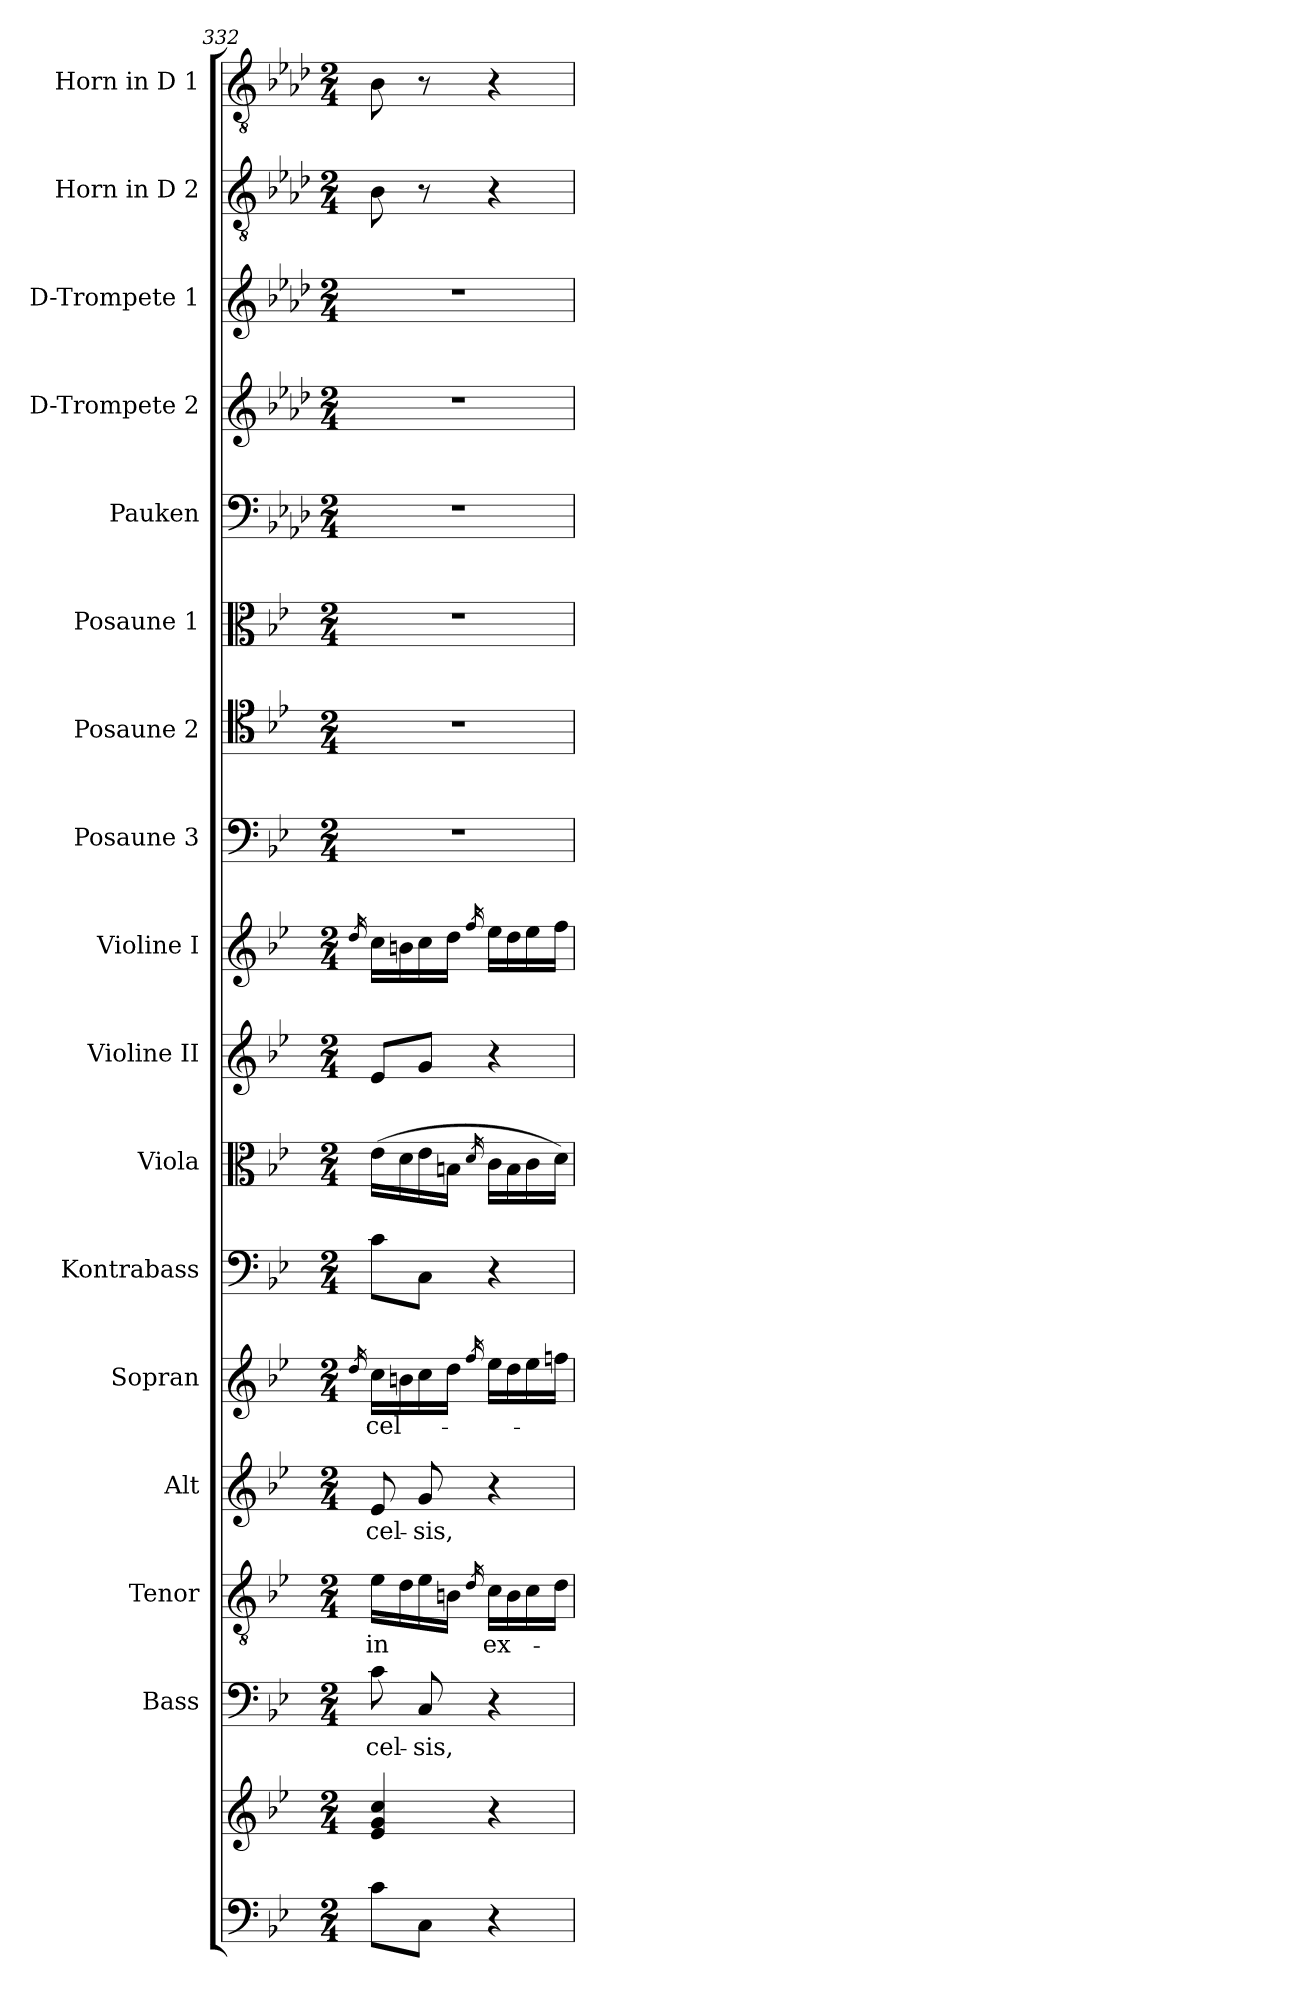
**kern	**kern	**kern	**text	**kern	**text	**kern	**text	**kern	**text	**kern	**kern	**kern	**kern	**kern	**kern	**kern	**kern	**kern	**kern	**kern	**kern
*part17	*part17	*part16	*part16	*part15	*part15	*part14	*part14	*part13	*part13	*part12	*part11	*part10	*part9	*part8	*part7	*part6	*part5	*part4	*part3	*part2	*part1
*staff18	*staff17	*staff16	*staff16	*staff15	*staff15	*staff14	*staff14	*staff13	*staff13	*staff12	*staff11	*staff10	*staff9	*staff8	*staff7	*staff6	*staff5	*staff4	*staff3	*staff2	*staff1
*	*	*I"Bass	*	*I"Tenor	*	*I"Alt	*	*I"Sopran	*	*I"Kontrabass	*I"Viola	*I"Violine II	*I"Violine I	*I"Posaune 3	*I"Posaune 2	*I"Posaune 1	*I"Pauken	*I"D-Trompete 2	*I"D-Trompete 1	*I"Horn in D 2	*I"Horn in D 1
*	*	*I'B.	*	*I'T.	*	*I'A.	*	*I'S.	*	*I'Kb.	*I'Vla.	*I'Vl. II	*I'Vl. I	*I'Pos. 3	*I'Pos. 2	*I'Pos. 1	*I'Pk.	*I'D Trp. 2	*I'D Trp. 1	*I'Hrn. 2	*I'Hrn. 1
*clefF4	*clefG2	*clefF4	*	*clefGv2	*	*clefG2	*	*clefG2	*	*clefF4	*clefC3	*clefG2	*clefG2	*clefF4	*clefC4	*clefC3	*clefF4	*clefG2	*clefG2	*clefGv2	*clefGv2
*	*	*	*	*	*	*	*	*	*	*ITrd7c12	*	*	*	*	*	*	*ITrd-1c-2	*ITrd-1c-2	*ITrd-1c-2	*ITrd-1c-2	*ITrd-1c-2
*k[b-e-]	*k[b-e-]	*k[b-e-]	*	*k[b-e-]	*	*k[b-e-]	*	*k[b-e-]	*	*k[b-e-]	*k[b-e-]	*k[b-e-]	*k[b-e-]	*k[b-e-]	*k[b-e-]	*k[b-e-]	*k[b-e-]	*k[b-e-]	*k[b-e-]	*k[b-e-]	*k[b-e-]
*B-:	*B-:	*B-:	*	*B-:	*	*B-:	*	*B-:	*	*B-:	*B-:	*B-:	*B-:	*B-:	*B-:	*B-:	*B-:	*B-:	*B-:	*B-:	*B-:
*M2/4	*M2/4	*M2/4	*	*M2/4	*	*M2/4	*	*M2/4	*	*M2/4	*M2/4	*M2/4	*M2/4	*M2/4	*M2/4	*M2/4	*M2/4	*M2/4	*M2/4	*M2/4	*M2/4
=332	=332	=332	=332	=332	=332	=332	=332	=332	=332	=332	=332	=332	=332	=332	=332	=332	=332	=332	=332	=332	=332
.	.	.	.	.	.	.	.	16qdd/	.	.	.	.	16qdd/	.	.	.	.	.	.	.	.
!	!	!	!LO:LY:b	!	!LO:LY:b	!	!LO:LY:b	!	!LO:LY:b	!	!	!	!	!	!	!	!	!	!	!	!
8c\L	4e-/ 4g/ 4cc/	8c\	-cel-	16e-\LL	in	8e-/	-cel-	16cc\LL	-cel-	8C\L	(>16e-\LL	8e-/L	16cc\LL	2r	2r	2r	2r	2r	2r	8c\	8c\
.	.	.	.	16d\	.	.	.	16bn\	.	.	16d\	.	16bn\	.	.	.	.	.	.	.	.
!	!	!	!LO:LY:b	!	!	!	!LO:LY:b	!	!	!	!	!	!	!	!	!	!	!	!	!	!
8C\J	.	8C/	-sis,	16e-\	.	8g/	-sis,	16cc\	.	8CC\J	16e-\	8g/J	16cc\	.	.	.	.	.	.	8r	8r
.	.	.	.	16Bn\JJ	.	.	.	16dd\JJ	.	.	16Bn\JJ	.	16dd\JJ	.	.	.	.	.	.	.	.
.	.	.	.	16qd/	.	.	.	16qff/	.	.	16qd/	.	16qff/	.	.	.	.	.	.	.	.
!	!	!	!	!	!LO:LY:b	!	!	!	!	!	!	!	!	!	!	!	!	!	!	!	!
4r	4r	4r	.	16c\LL	ex-	4r	.	16ee-\LL	.	4r	16c\LL	4r	16ee-\LL	.	.	.	.	.	.	4r	4r
.	.	.	.	16B\	.	.	.	16dd\	.	.	16B\	.	16dd\	.	.	.	.	.	.	.	.
.	.	.	.	16c\	.	.	.	16ee-\	.	.	16c\	.	16ee-\	.	.	.	.	.	.	.	.
.	.	.	.	16d\JJ	.	.	.	16ffn\JJ	.	.	16d\JJ)	.	16ff\JJ	.	.	.	.	.	.	.	.
=	=	=	=	=	=	=	=	=	=	=	=	=	=	=	=	=	=	=	=	=	=
*-	*-	*-	*-	*-	*-	*-	*-	*-	*-	*-	*-	*-	*-	*-	*-	*-	*-	*-	*-	*-	*-
